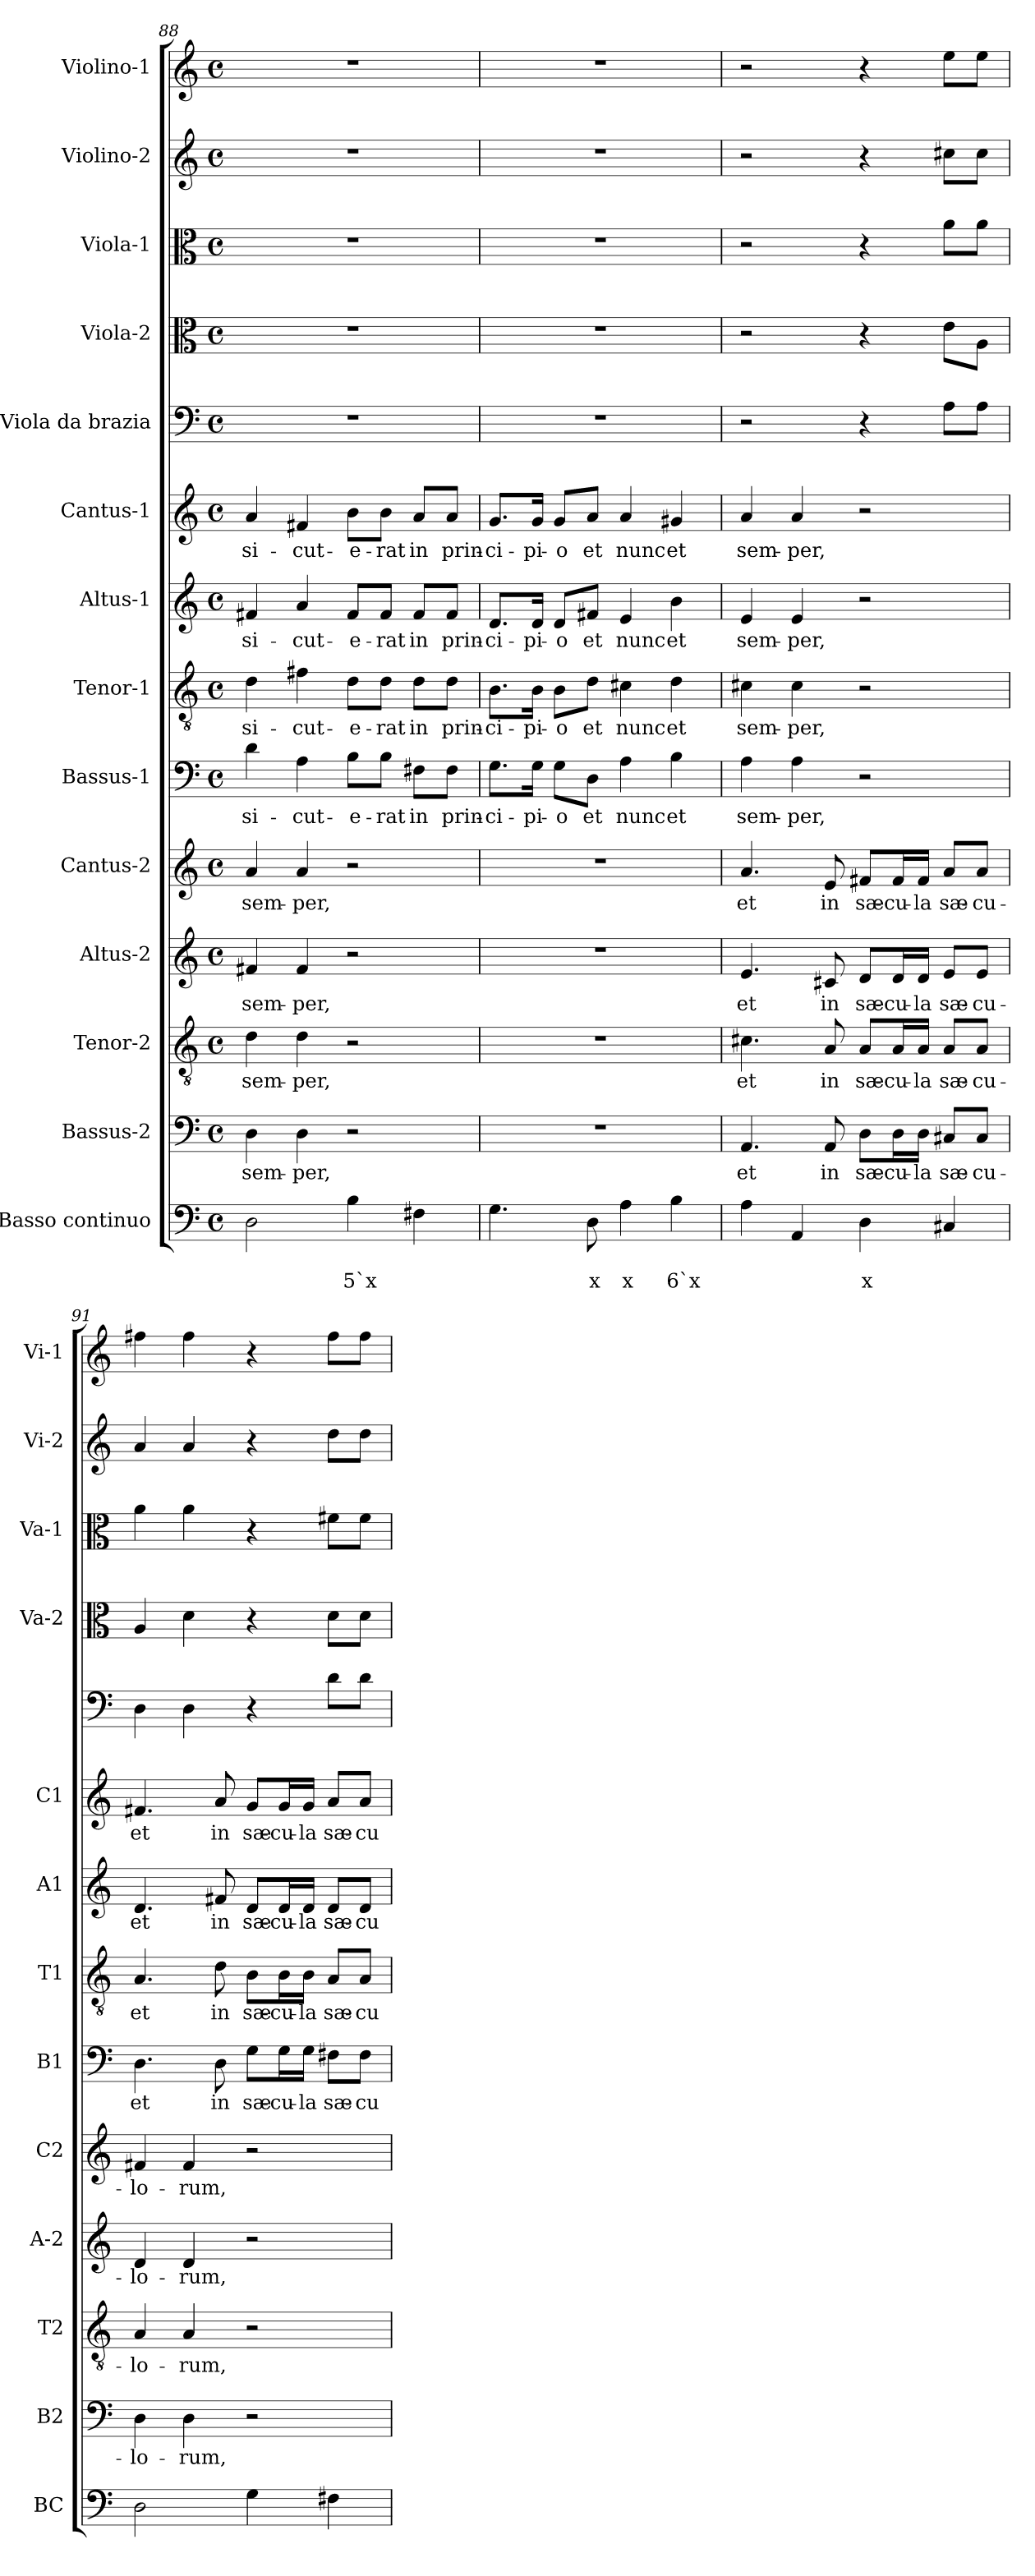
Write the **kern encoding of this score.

**kern	**text	**text	**kern	**text	**kern	**text	**kern	**text	**kern	**text	**kern	**text	**kern	**text	**kern	**text	**kern	**text	**kern	**kern	**kern	**kern	**kern
*part14	*part14	*part14	*part13	*part13	*part12	*part12	*part11	*part11	*part10	*part10	*part9	*part9	*part8	*part8	*part7	*part7	*part6	*part6	*part5	*part4	*part3	*part2	*part1
*staff14	*staff14	*staff14	*staff13	*staff13	*staff12	*staff12	*staff11	*staff11	*staff10	*staff10	*staff9	*staff9	*staff8	*staff8	*staff7	*staff7	*staff6	*staff6	*staff5	*staff4	*staff3	*staff2	*staff1
*I"Basso continuo	*	*	*I"Bassus-2	*	*I"Tenor-2	*	*I"Altus-2	*	*I"Cantus-2	*	*I"Bassus-1	*	*I"Tenor-1	*	*I"Altus-1	*	*I"Cantus-1	*	*I"Viola  da brazia	*I"Viola-2	*I"Viola-1	*I"Violino-2	*I"Violino-1
*I'BC	*	*	*I'B2	*	*I'T2	*	*I'A-2	*	*I'C2	*	*I'B1	*	*I'T1	*	*I'A1	*	*I'C1	*	*	*I'Va-2	*I'Va-1	*I'Vi-2	*I'Vi-1
*clefF4	*	*	*clefF4	*	*clefGv2	*	*clefG2	*	*clefG2	*	*clefF4	*	*clefGv2	*	*clefG2	*	*clefG2	*	*clefF4	*clefC3	*clefC3	*clefG2	*clefG2
*k[]	*	*	*k[]	*	*k[]	*	*k[]	*	*k[]	*	*k[]	*	*k[]	*	*k[]	*	*k[]	*	*k[]	*k[]	*k[]	*k[]	*k[]
*C:	*	*	*C:	*	*C:	*	*C:	*	*C:	*	*C:	*	*C:	*	*C:	*	*C:	*	*C:	*C:	*C:	*C:	*C:
*M4/4	*	*	*M4/4	*	*M4/4	*	*M4/4	*	*M4/4	*	*M4/4	*	*M4/4	*	*M4/4	*	*M4/4	*	*M4/4	*M4/4	*M4/4	*M4/4	*M4/4
*met(c)	*	*	*met(c)	*	*met(c)	*	*met(c)	*	*met(c)	*	*met(c)	*	*met(c)	*	*met(c)	*	*met(c)	*	*met(c)	*met(c)	*met(c)	*met(c)	*met(c)
=88	=88	=88	=88	=88	=88	=88	=88	=88	=88	=88	=88	=88	=88	=88	=88	=88	=88	=88	=88	=88	=88	=88	=88
!	!	!	!	!LO:LY:b	!	!LO:LY:b	!	!LO:LY:b	!	!LO:LY:b	!	!LO:LY:b	!	!LO:LY:b	!	!LO:LY:b	!	!LO:LY:b	!	!	!	!	!
2D\	.	.	4D\	sem-	4d\	sem-	4f#X/	sem-	4a/	sem-	4d\	si-	4d\	si-	4f#X/	si-	4a/	si-	1r	1r	1r	1r	1r
!	!	!	!	!LO:LY:b	!	!LO:LY:b	!	!LO:LY:b	!	!LO:LY:b	!	!LO:LY:b	!	!LO:LY:b	!	!LO:LY:b	!	!LO:LY:b	!	!	!	!	!
.	.	.	4D\	-per,	4d\	-per,	4f#/	-per,	4a/	-per,	4A\	-cut-	4f#X\	-cut-	4a/	-cut-	4f#X/	-cut-	.	.	.	.	.
!	!	!LO:LY:b	!	!	!	!	!	!	!	!	!	!LO:LY:b	!	!LO:LY:b	!	!LO:LY:b	!	!LO:LY:b	!	!	!	!	!
4B\	.	5`x	2r	.	2r	.	2r	.	2r	.	8B\L	-e-	8d\L	-e-	8f#/L	-e-	8b\L	-e-	.	.	.	.	.
!	!	!	!	!	!	!	!	!	!	!	!	!LO:LY:b	!	!LO:LY:b	!	!LO:LY:b	!	!LO:LY:b	!	!	!	!	!
.	.	.	.	.	.	.	.	.	.	.	8B\J	-rat	8d\J	-rat	8f#/J	-rat	8b\J	-rat	.	.	.	.	.
!	!	!	!	!	!	!	!	!	!	!	!	!LO:LY:b	!	!LO:LY:b	!	!LO:LY:b	!	!LO:LY:b	!	!	!	!	!
4F#X\	.	.	.	.	.	.	.	.	.	.	8F#X\L	in	8d\L	in	8f#/L	in	8a/L	in	.	.	.	.	.
!	!	!	!	!	!	!	!	!	!	!	!	!LO:LY:b	!	!LO:LY:b	!	!LO:LY:b	!	!LO:LY:b	!	!	!	!	!
.	.	.	.	.	.	.	.	.	.	.	8F#\J	prin-	8d\J	prin-	8f#/J	prin-	8a/J	prin-	.	.	.	.	.
=89	=89	=89	=89	=89	=89	=89	=89	=89	=89	=89	=89	=89	=89	=89	=89	=89	=89	=89	=89	=89	=89	=89	=89
!	!	!	!	!	!	!	!	!	!	!	!	!LO:LY:b	!	!LO:LY:b	!	!LO:LY:b	!	!LO:LY:b	!	!	!	!	!
4.G\	.	.	1r	.	1r	.	1r	.	1r	.	8.G\L	-ci-	8.B\L	-ci-	8.d/L	-ci-	8.g/L	-ci-	1r	1r	1r	1r	1r
!	!	!	!	!	!	!	!	!	!	!	!	!LO:LY:b	!	!LO:LY:b	!	!LO:LY:b	!	!LO:LY:b	!	!	!	!	!
.	.	.	.	.	.	.	.	.	.	.	16G\Jk	-pi-	16B\Jk	-pi-	16d/Jk	-pi-	16g/Jk	-pi-	.	.	.	.	.
!	!	!	!	!	!	!	!	!	!	!	!	!LO:LY:b	!	!LO:LY:b	!	!LO:LY:b	!	!LO:LY:b	!	!	!	!	!
.	.	.	.	.	.	.	.	.	.	.	8G\L	-o	8B\L	-o	8d/L	-o	8g/L	-o	.	.	.	.	.
!	!	!LO:LY:b	!	!	!	!	!	!	!	!	!	!LO:LY:b	!	!LO:LY:b	!	!LO:LY:b	!	!LO:LY:b	!	!	!	!	!
8D\	.	x	.	.	.	.	.	.	.	.	8D\J	et	8d\J	et	8f#X/J	et	8a/J	et	.	.	.	.	.
!	!	!LO:LY:b	!	!	!	!	!	!	!	!	!	!LO:LY:b	!	!LO:LY:b	!	!LO:LY:b	!	!LO:LY:b	!	!	!	!	!
4A\	.	x	.	.	.	.	.	.	.	.	4A\	nunc	4c#X\	nunc	4e/	nunc	4a/	nunc	.	.	.	.	.
!	!	!LO:LY:b	!	!	!	!	!	!	!	!	!	!LO:LY:b	!	!LO:LY:b	!	!LO:LY:b	!	!LO:LY:b	!	!	!	!	!
4B\	.	6`x	.	.	.	.	.	.	.	.	4B\	et	4d\	et	4b\	et	4g#X/	et	.	.	.	.	.
!!LO:PB:g=z
=90	=90	=90	=90	=90	=90	=90	=90	=90	=90	=90	=90	=90	=90	=90	=90	=90	=90	=90	=90	=90	=90	=90	=90
!	!	!	!	!LO:LY:b	!	!LO:LY:b	!	!LO:LY:b	!	!LO:LY:b	!	!LO:LY:b	!	!LO:LY:b	!	!LO:LY:b	!	!LO:LY:b	!	!	!	!	!
4A\	.	.	4.AA/	et	4.c#X\	et	4.e/	et	4.a/	et	4A\	sem-	4c#X\	sem-	4e/	sem-	4a/	sem-	2r	2r	2r	2r	2r
!	!	!	!	!	!	!	!	!	!	!	!	!LO:LY:b	!	!LO:LY:b	!	!LO:LY:b	!	!LO:LY:b	!	!	!	!	!
4AA/	.	.	.	.	.	.	.	.	.	.	4A\	-per,	4c#\	-per,	4e/	-per,	4a/	-per,	.	.	.	.	.
!	!	!	!	!LO:LY:b	!	!LO:LY:b	!	!LO:LY:b	!	!LO:LY:b	!	!	!	!	!	!	!	!	!	!	!	!	!
.	.	.	8AA/	in	8A/	in	8c#X/	in	8e/	in	.	.	.	.	.	.	.	.	.	.	.	.	.
!	!	!LO:LY:b	!	!LO:LY:b	!	!LO:LY:b	!	!LO:LY:b	!	!LO:LY:b	!	!	!	!	!	!	!	!	!	!	!	!	!
4D\	.	x	8D\L	sæ-	8A/L	sæ-	8d/L	sæ-	8f#X/L	sæ-	2r	.	2r	.	2r	.	2r	.	4r	4r	4r	4r	4r
!	!	!	!	!LO:LY:b	!	!LO:LY:b	!	!LO:LY:b	!	!LO:LY:b	!	!	!	!	!	!	!	!	!	!	!	!	!
.	.	.	16D\L	-cu-	16A/L	-cu-	16d/L	-cu-	16f#/L	-cu-	.	.	.	.	.	.	.	.	.	.	.	.	.
!	!	!	!	!LO:LY:b	!	!LO:LY:b	!	!LO:LY:b	!	!LO:LY:b	!	!	!	!	!	!	!	!	!	!	!	!	!
.	.	.	16D\JJ	-la	16A/JJ	-la	16d/JJ	-la	16f#/JJ	-la	.	.	.	.	.	.	.	.	.	.	.	.	.
!	!	!	!	!LO:LY:b	!	!LO:LY:b	!	!LO:LY:b	!	!LO:LY:b	!	!	!	!	!	!	!	!	!	!	!	!	!
4C#X/	.	.	8C#X/L	sæ-	8A/L	sæ-	8e/L	sæ-	8a/L	sæ-	.	.	.	.	.	.	.	.	8A\L	8e\L	8a\L	8cc#X\L	8ee\L
!	!	!	!	!LO:LY:b	!	!LO:LY:b	!	!LO:LY:b	!	!LO:LY:b	!	!	!	!	!	!	!	!	!	!	!	!	!
.	.	.	8C#/J	-cu-	8A/J	-cu-	8e/J	-cu-	8a/J	-cu-	.	.	.	.	.	.	.	.	8A\J	8A\J	8a\J	8cc#\J	8ee\J
=91	=91	=91	=91	=91	=91	=91	=91	=91	=91	=91	=91	=91	=91	=91	=91	=91	=91	=91	=91	=91	=91	=91	=91
!	!	!	!	!LO:LY:b	!	!LO:LY:b	!	!LO:LY:b	!	!LO:LY:b	!	!LO:LY:b	!	!LO:LY:b	!	!LO:LY:b	!	!LO:LY:b	!	!	!	!	!
2D\	.	.	4D\	-lo-	4A/	-lo-	4d/	-lo-	4f#X/	-lo-	4.D\	et	4.A/	et	4.d/	et	4.f#X/	et	4D\	4A/	4a\	4a/	4ff#X\
!	!	!	!	!LO:LY:b	!	!LO:LY:b	!	!LO:LY:b	!	!LO:LY:b	!	!	!	!	!	!	!	!	!	!	!	!	!
.	.	.	4D\	-rum,	4A/	-rum,	4d/	-rum,	4f#/	-rum,	.	.	.	.	.	.	.	.	4D\	4d\	4a\	4a/	4ff#\
!	!	!	!	!	!	!	!	!	!	!	!	!LO:LY:b	!	!LO:LY:b	!	!LO:LY:b	!	!LO:LY:b	!	!	!	!	!
.	.	.	.	.	.	.	.	.	.	.	8D\	in	8d\	in	8f#X/	in	8a/	in	.	.	.	.	.
!	!	!	!	!	!	!	!	!	!	!	!	!LO:LY:b	!	!LO:LY:b	!	!LO:LY:b	!	!LO:LY:b	!	!	!	!	!
4G\	.	.	2r	.	2r	.	2r	.	2r	.	8G\L	sæ-	8B\L	sæ-	8d/L	sæ-	8g/L	sæ-	4r	4r	4r	4r	4r
!	!	!	!	!	!	!	!	!	!	!	!	!LO:LY:b	!	!LO:LY:b	!	!LO:LY:b	!	!LO:LY:b	!	!	!	!	!
.	.	.	.	.	.	.	.	.	.	.	16G\L	-cu-	16B\L	-cu-	16d/L	-cu-	16g/L	-cu-	.	.	.	.	.
!	!	!	!	!	!	!	!	!	!	!	!	!LO:LY:b	!	!LO:LY:b	!	!LO:LY:b	!	!LO:LY:b	!	!	!	!	!
.	.	.	.	.	.	.	.	.	.	.	16G\JJ	-la	16B\JJ	-la	16d/JJ	-la	16g/JJ	-la	.	.	.	.	.
!	!	!	!	!	!	!	!	!	!	!	!	!LO:LY:b	!	!LO:LY:b	!	!LO:LY:b	!	!LO:LY:b	!	!	!	!	!
4F#X\	.	.	.	.	.	.	.	.	.	.	8F#X\L	sæ-	8A/L	sæ-	8d/L	sæ-	8a/L	sæ-	8d\L	8d\L	8f#X\L	8dd\L	8ff#\L
!	!	!	!	!	!	!	!	!	!	!	!	!LO:LY:b	!	!LO:LY:b	!	!LO:LY:b	!	!LO:LY:b	!	!	!	!	!
.	.	.	.	.	.	.	.	.	.	.	8F#\J	-cu-	8A/J	-cu-	8d/J	-cu-	8a/J	-cu-	8d\J	8d\J	8f#\J	8dd\J	8ff#\J
=	=	=	=	=	=	=	=	=	=	=	=	=	=	=	=	=	=	=	=	=	=	=	=
*-	*-	*-	*-	*-	*-	*-	*-	*-	*-	*-	*-	*-	*-	*-	*-	*-	*-	*-	*-	*-	*-	*-	*-
